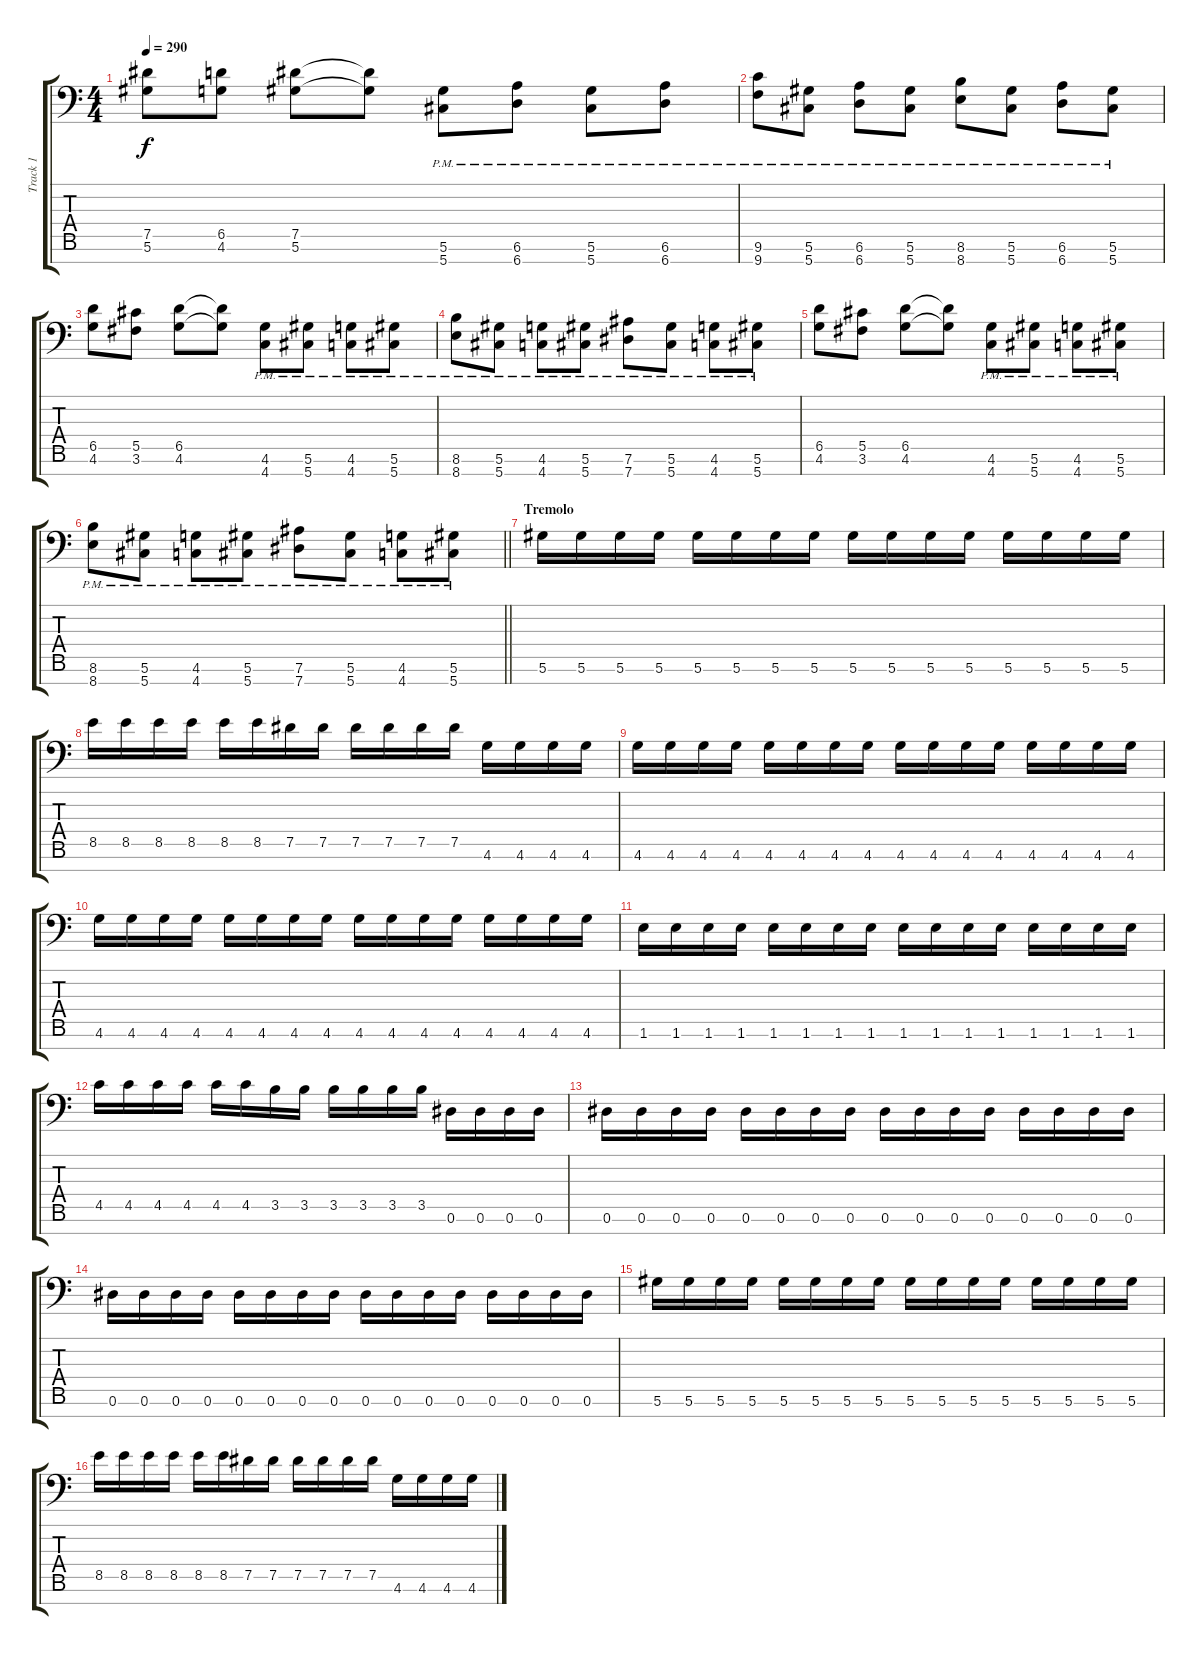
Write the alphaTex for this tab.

\track ("Track 1" "Track 1") {instrument distortionguitar}
\staff {score tabs}
\tuning (Eb4 Bb3 Gb3 Db3 Ab2 Eb2 Ab1) {hide}
\ts (4 4)
\tempo 290
\clef f4
\ks c
(7.5 5.6).8{dy f} (6.5 4.6).8 (7.5 5.6).8 (7.5{t} 5.6{t}).8 (5.6{pm} 5.7{pm}).8 (6.6{pm} 6.7{pm}).8 (5.6{pm} 5.7{pm}).8 (6.6{pm} 6.7{pm}).8 |
(9.6{pm} 9.7{pm}).8 (5.6{pm} 5.7{pm}).8 (6.6{pm} 6.7{pm}).8 (5.6{pm} 5.7{pm}).8 (8.6{pm} 8.7{pm}).8 (5.6{pm} 5.7{pm}).8 (6.6{pm} 6.7{pm}).8 (5.6{pm} 5.7{pm}).8 |
(6.5 4.6).8 (5.5 3.6).8 (6.5 4.6).8 (6.5{t} 4.6{t}).8 (4.6{pm} 4.7{pm}).8 (5.6{pm} 5.7{pm}).8 (4.6{pm} 4.7{pm}).8 (5.6{pm} 5.7{pm}).8 |
(8.6{pm} 8.7{pm}).8 (5.6{pm} 5.7{pm}).8 (4.6{pm} 4.7{pm}).8 (5.6{pm} 5.7{pm}).8 (7.6{pm} 7.7{pm}).8 (5.6{pm} 5.7{pm}).8 (4.6{pm} 4.7{pm}).8 (5.6{pm} 5.7{pm}).8 |
(6.5 4.6).8 (5.5 3.6).8 (6.5 4.6).8 (6.5{t} 4.6{t}).8 (4.6{pm} 4.7{pm}).8 (5.6{pm} 5.7{pm}).8 (4.6{pm} 4.7{pm}).8 (5.6{pm} 5.7{pm}).8 |
\barLineRight lightlight
(8.6{pm} 8.7{pm}).8 (5.6{pm} 5.7{pm}).8 (4.6{pm} 4.7{pm}).8 (5.6{pm} 5.7{pm}).8 (7.6{pm} 7.7{pm}).8 (5.6{pm} 5.7{pm}).8 (4.6{pm} 4.7{pm}).8 (5.6{pm} 5.7{pm}).8 |
\section ("" "Tremolo")
5.6.16 5.6.16 5.6.16 5.6.16 5.6.16 5.6.16 5.6.16 5.6.16 5.6.16 5.6.16 5.6.16 5.6.16 5.6.16 5.6.16 5.6.16 5.6.16 |
8.5.16 8.5.16 8.5.16 8.5.16 8.5.16 8.5.16 7.5.16 7.5.16 7.5.16 7.5.16 7.5.16 7.5.16 4.6.16 4.6.16 4.6.16 4.6.16 |
4.6.16 4.6.16 4.6.16 4.6.16 4.6.16 4.6.16 4.6.16 4.6.16 4.6.16 4.6.16 4.6.16 4.6.16 4.6.16 4.6.16 4.6.16 4.6.16 |
4.6.16 4.6.16 4.6.16 4.6.16 4.6.16 4.6.16 4.6.16 4.6.16 4.6.16 4.6.16 4.6.16 4.6.16 4.6.16 4.6.16 4.6.16 4.6.16 |
1.6.16 1.6.16 1.6.16 1.6.16 1.6.16 1.6.16 1.6.16 1.6.16 1.6.16 1.6.16 1.6.16 1.6.16 1.6.16 1.6.16 1.6.16 1.6.16 |
4.5.16 4.5.16 4.5.16 4.5.16 4.5.16 4.5.16 3.5.16 3.5.16 3.5.16 3.5.16 3.5.16 3.5.16 0.6.16 0.6.16 0.6.16 0.6.16 |
0.6.16 0.6.16 0.6.16 0.6.16 0.6.16 0.6.16 0.6.16 0.6.16 0.6.16 0.6.16 0.6.16 0.6.16 0.6.16 0.6.16 0.6.16 0.6.16 |
0.6.16 0.6.16 0.6.16 0.6.16 0.6.16 0.6.16 0.6.16 0.6.16 0.6.16 0.6.16 0.6.16 0.6.16 0.6.16 0.6.16 0.6.16 0.6.16 |
5.6.16 5.6.16 5.6.16 5.6.16 5.6.16 5.6.16 5.6.16 5.6.16 5.6.16 5.6.16 5.6.16 5.6.16 5.6.16 5.6.16 5.6.16 5.6.16 |
8.5.16 8.5.16 8.5.16 8.5.16 8.5.16 8.5.16 7.5.16 7.5.16 7.5.16 7.5.16 7.5.16 7.5.16 4.6.16 4.6.16 4.6.16 4.6.16
